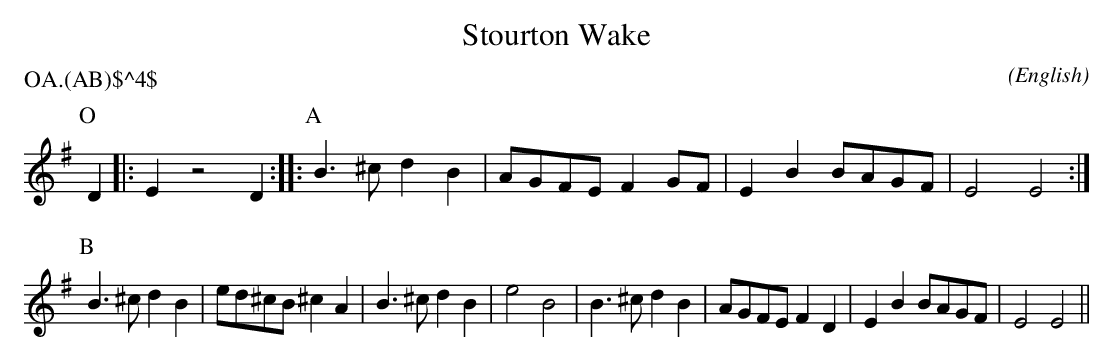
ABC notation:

X:1
T:Stourton Wake
C:
O:English
P:OA.(AB)$^4$
K:Em
P:O
D2 |:  E2 z4 D2 ::\
P:A
B3   ^c  d2  B2 | AGFE   F2  GF  |  E2  B2 BAGF    | E4    E4    :|
P:B
B3   ^c  d2  B2 | ed^cB ^c2  A2  |  B3  ^c  d2  B2 | e4    B4    |\
B3   ^c  d2  B2 | AGFE   F2  D2  |  E2  B2 BAGF    | E4    E4    ||
